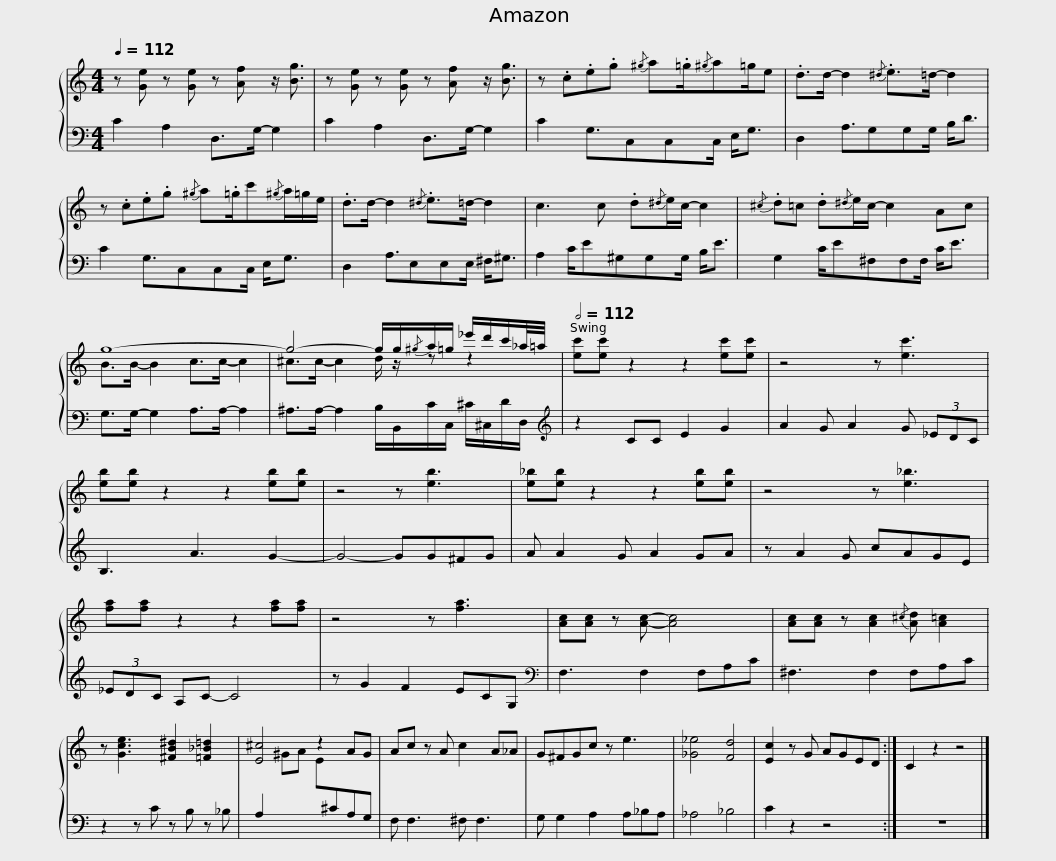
X:1
%%score { ( 1 3 ) | 2 }
L:1/8
Q:1/4=112
M:4/4
I:linebreak $
K:C
V:1 treble
V:3 treble
V:2 bass
V:1
 z [Ge] z [Ge] z [Af] z/ [Bg]3/2 | z [Ge] z [Ge] z [Af] z/ [Bg]3/2 | z .c.e.g{/^g} a.=g/{/^g}a=g/e | .d>d- d2{/^d} .e>=d- d2 |$ z .c.e.g{/^g} a.=g/c'{/^g}a/=g/e/ | %5
 .d>d- d2{/^d} .e>=d- d2 | c3 c .d{/^d}e/c/- c2 |${/^c} .d=c .d{/^d}e/c/- c2 Ac | g8- | g4- g/g/{/^g}a/=g/ _e'/d'/c'/_a/4=a/4 |$ %10
[Q:1/2=112] [ec'][ec'] z2 z2 [ec'][ec'] | z4 z [ec']3 | [eb][eb] z2 z2 [eb][eb] | z4 z [eb]3 | [e_b][eb] z2 z2 [eb][eb] |$ %15
 z4 z [e_b]3 | [fa][fa] z2 z2 [fa][fa] | z4 z [fa]3 | [Ac][Ac] z [Ac]- [Ac]4 | [Ac][Ac] z [Ac]2{/^c} [Ad] [A=c]2 |$ %20
 z [Gce]3 [^FB^d]2 [=F_B=d]2 | [E^c]4 z2 AG | Ac z A c2 A_A | G^FGc z e3 | [_G_e]4 [Fd]4 | %25
 [Ec]2 z G AGED :|$ C2 z2 z4 |] %27
V:2
 C2 A,2 D,>G,- G,2 | C2 A,2 D,>G,- G,2 | C2 G,3/2C,C,C,/ E,<G, | D,2 A,3/2G,G,G,/ B,<D |$ C2 G,3/2C,C,C,/ E,<G, | %5
 D,2 A,3/2E,E,E,/ ^F,<^G, | A,2 C/E^G,G,G,/ B,<E |$ G,2 C/E^F,F,F,/ C<E | G,>G,- G,2 A,>A,- A,2 | ^A,>A,- A,2 B,/B,,/C/C,/ ^C/^C,/D/D,/ |$ %10
[K:treble] z2 CC E2 G2 | A2 G A2 G (3_EDC | B,3 A3 G2- | G4- GG^FG | A A2 G A2 GA |$ %15
 z A2 G cAGE | (3_EDC A,C- C4 | z G2 F2 ECG, |[K:bass] F,3 F,2 F,A,C | ^F,3 F,2 F,A,C |$ %20
 z2 z C z B, z _B, | A,2[I:staff -1] ^GA E[I:staff +1]^CA,G, | F, F,3 ^F, F,3 | G, G,2 A,2 A,_B,A, | _A,4 _B,4 | %25
 C2 z2 z4 :|$ z8 |] %27
V:3
 x8 | x8 | x8 | x8 |$ x8 | %5
 x8 | x8 |$ x8 | B>B- B2 c>c- c2 | ^c>c- c2 d/ z/ z z2 |$ %10
 x8 | x8 | x8 | x8 | x8 |$ %15
 x8 | x8 | x8 | x8 | x8 |$ %20
 x8 | x8 | x8 | x8 | x8 | %25
 x8 :|$ x8 |] %27
